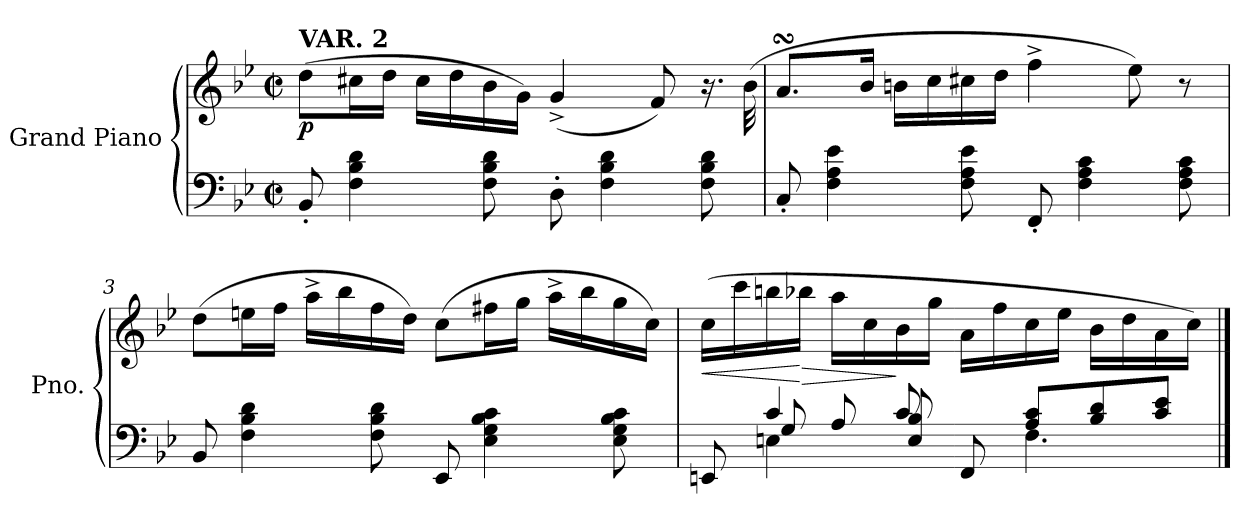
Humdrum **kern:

**kern	**kern	**dynam
*part1	*part1	*part1
*staff2	*staff1	*staff1/2
*I"Grand Piano	*	*
*I'Pno.	*	*
*clefF4	*clefG2	*
*k[b-e-]	*k[b-e-]	*
*M2/2	*M2/2	*
*met(c|)	*met(c|)	*
=1	=1	=1
!	!LO:TX:a:B:t=VAR. 2	!
!	!	!LO:DY:b
8BB-'/	(>8dd\L	p
4F\ 4B-\ 4d\	16cc#X\L	.
.	16dd\JJ	.
.	16cc#\LL	.
.	16dd\	.
8F\ 8B-\ 8d\	16b-\	.
.	16g\JJ)	.
8D'\	(<4g^/	.
4F\ 4B-\ 4d\	.	.
.	8f/)	.
8F\ 8B-\ 8d\	16.r	.
.	(>32b-\	.
=2	=2	=2
8C'/	8.asSsS/L	.
4F\ 4A\ 4e-\	.	.
.	16b-/Jk	.
.	16bn\LL	.
.	16cc\	.
8F\ 8A\ 8e-\	16cc#X\	.
.	16dd\JJ	.
8FF'/	4ff^\	.
4F\ 4A\ 4c\	.	.
.	8ee-\)	.
8F\ 8A\ 8c\	8r	.
=3	=3	=3
8BB-/	(>8dd\L	.
4F\ 4B-\ 4d\	16een\L	.
.	16ff\JJ	.
.	16aa^\LL	.
.	16bb-\	.
8F\ 8B-\ 8d\	16ff\	.
.	16dd\JJ)	.
8EE-/	(>8cc\L	.
4E-\ 4G\ 4B-\ 4c\	16ff#X\L	.
.	16gg\JJ	.
.	16aa^\LL	.
.	16bb-\	.
8E-\ 8G\ 8B-\ 8c\	16gg\	.
.	16cc\JJ)	.
=4	=4	=4
*^	*	*
*	*^	*	*
!	!	!	!	!LO:HP:b
8EEn/	8ryy	8ryy	(>16cc\LL	<
.	.	.	16ccc\	.
4c/	8G/	4En\	16bbn\	.
!	!	!	!	!LO:HP:n=1:b
.	.	.	16bb-X\JJ	[ >
.	8A/	.	16aa\LL	.
.	.	.	16cc\	.
8c/	8E/ 8B-/	2ryy	16b-\	]
.	.	.	16gg\JJ	.
8FF/	8ryy	.	16a\LL	.
.	.	.	16ff\	.
8A/ 8c/L	4.F\	.	16cc\	.
.	.	.	16ee-\JJ	.
8B-/ 8d/	.	.	16b-\LL	.
.	.	.	16dd\	.
8c/ 8e-/J	.	8ryy	16a\	.
.	.	.	16cc\JJ)	.
*v	*v	*v	*	*
==	==	==
*-	*-	*-
